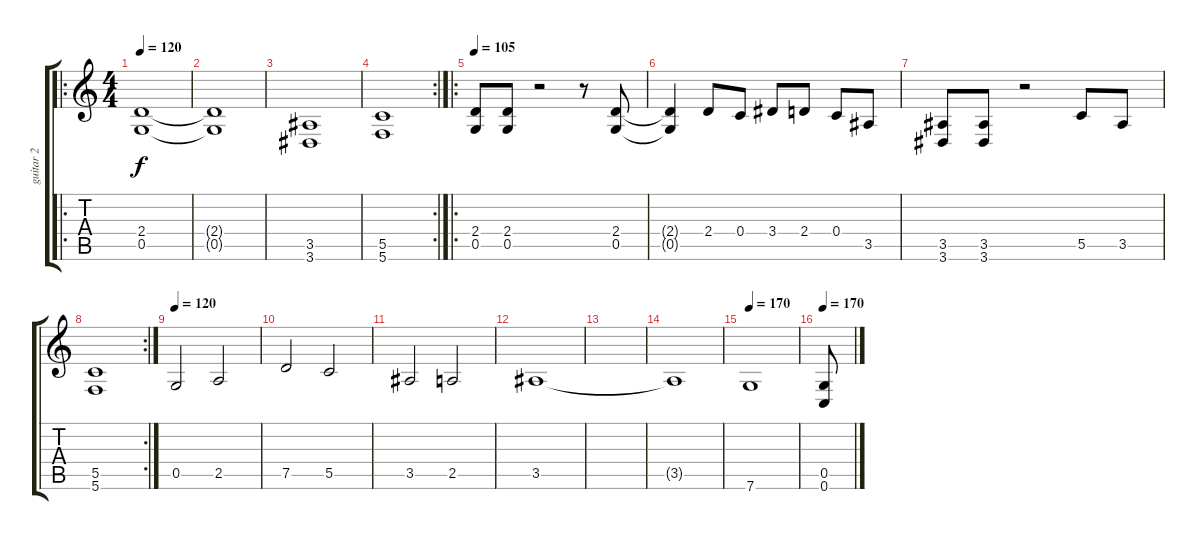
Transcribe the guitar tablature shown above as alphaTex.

\track ("guitar 2" "guitar 2") {instrument distortionguitar}
\staff {score tabs}
\tuning (D4 A3 F3 C3 G2 C2) {hide}
\ro
\ts (4 4)
\tempo 120
\tempo 105
\tempo 120
\clef g2
\ks c
(2.4 0.5).1{dy f instrument distortionguitar} |
(2.4{t} 0.5{t}).1 |
(3.5 3.6).1 |
\rc 2
(5.5 5.6).1 |
\ro
\tempo 105
(2.4 0.5).8 (2.4 0.5).8 r.2 r.8 (2.4 0.5).8 |
(2.4{t} 0.5{t}).4 2.4.8 0.4.8 3.4.8 2.4.8 0.4.8 3.5.8 |
(3.5 3.6).8 (3.5 3.6).8 r.2 5.5.8 3.5.8 |
\rc 2
(5.5 5.6).1 |
\tempo 120
0.5.2 2.5.2 |
7.5.2 5.5.2 |
3.5.2 2.5.2 |
3.5.1 |
|
3.5{t}.1 |
\tempo 170
7.6.1{volume 0} |
\tempo 170
(0.5 0.6).8
